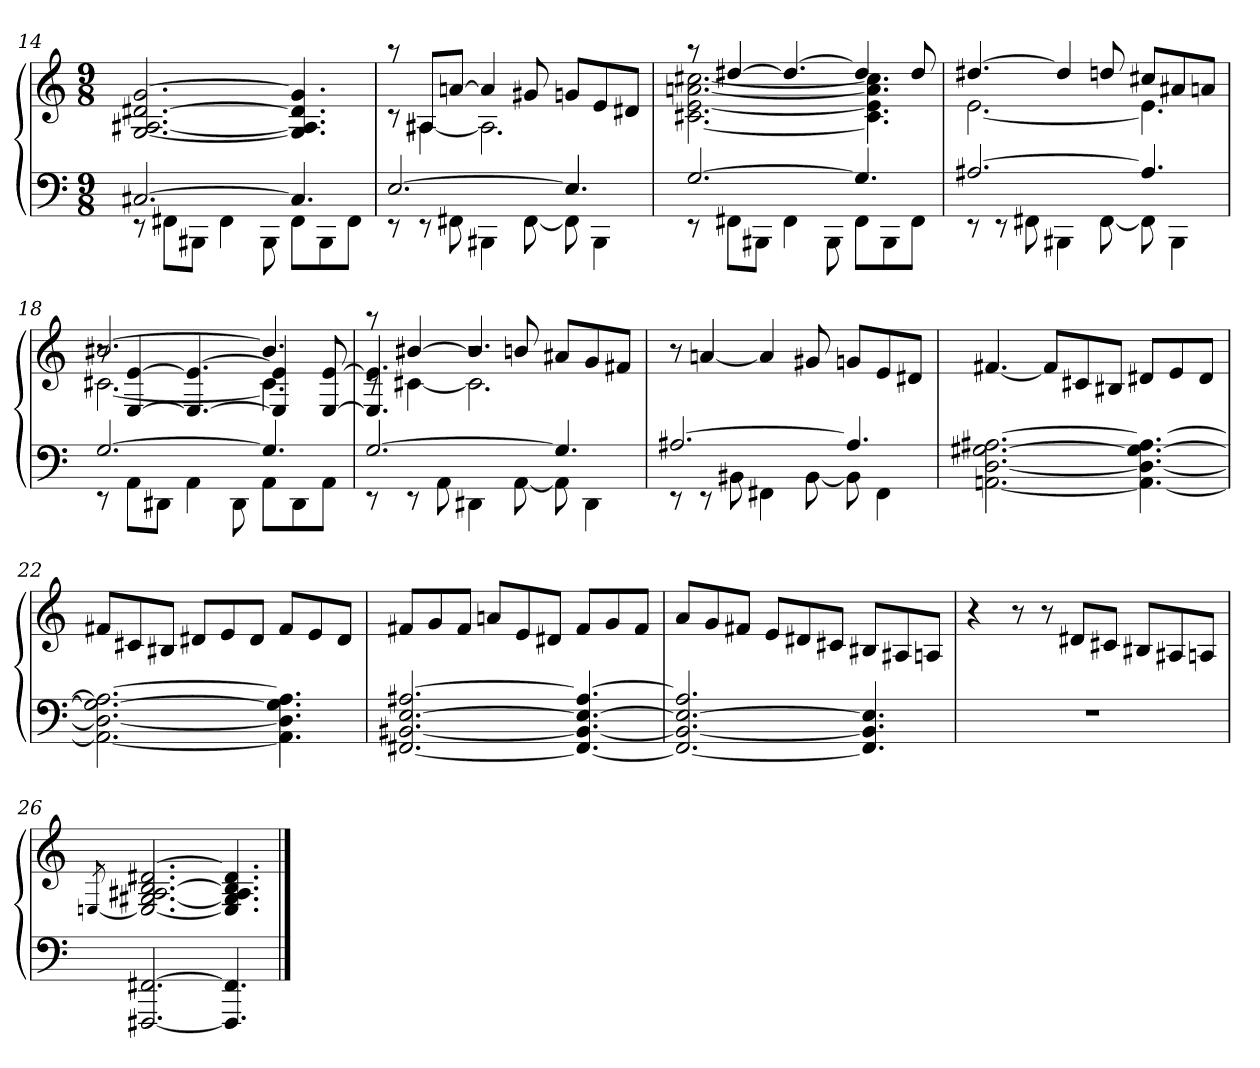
**kern	**kern
*part1	*part1
*staff2	*staff1
*clefF4	*clefG2
*k[]	*k[]
*M9/8	*M9/8
=14	=14
*^	*
[2.C#X	8rEE	[2.G [2.A#X [2.d#X [2.g
.	8FF#XL	.
.	8BBB#XJ	.
.	4FF#	.
.	8BBB#	.
4.C#]	8FF#L	4.G] 4.A#] 4.d#] 4.g]
.	8BBB#	.
.	8FF#J	.
=15	=15	=15
*	*	*^
[2.E	8rEE	8raa	8rc
.	8rEE	8A#XL	[4A#X
.	8FF#X	[8anJ	.
.	4BBB#X	4a]	2.A#]
.	[8FF#	8g#X	.
4.E]	8FF#]	8gnL	.
.	4BBB#	8e	.
.	.	8d#XJ	.
=16	=16	=16	=16
[2.G	8rEE	8raa	[2.c#X [2.e [2.an [2.cc#X
.	8FF#XL	[4dd#X	.
.	8BBB#XJ	.	.
.	4FF#	4.dd#_	.
.	8BBB#	.	.
4.G]	8FF#L	4dd#]	4.c#] 4.e] 4.a] 4.cc#]
.	8BBB#	.	.
.	8FF#J	8dd#	.
=17	=17	=17	=17
[2.A#X	8rEE	[4.dd#X	[2.e
.	8rEE	.	.
.	8FF#X	.	.
.	4BBB#X	4dd#]	.
.	[8FF#	8ddn	.
4.A#]	8FF#]	8cc#XL	4.e]
.	4BBB#	8a#X	.
.	.	8anJ	.
=18	=18	=18	=18
*	*	*	*^
[2.G	8rEE	[2.b#X	[2.c#X	8r
.	8AAL	.	.	[4E/ [4e/
.	8DD#XJ	.	.	.
.	4AA	.	.	4.E_/ 4.e_/
.	8DD#	.	.	.
4.G]	8AAL	4.b#]	4.c#]	4E]/ 4e]/
.	8DD#	.	.	.
.	8AAJ	.	.	[8E/ [8e/
=19	=19	=19	=19	=19
[2.G	8rEE	8raa	8rc	4.E]/ 4.e]/
.	8rEE	[4b#X	[4c#X	.
.	8AA	.	.	.
.	4DD#X	4b#]	2.c#]	2.r
.	[8AA	8bn	.	.
4.G]	8AA]	8a#XL	.	.
.	4DD#	8g	.	.
.	.	8f#XJ	.	.
*	*	*v	*v	*v
=20	=20	=20
[2.A#X	8rEE	8r
.	8rEE	[4an
.	8BB#X	.
.	4FF#X	4a]
.	[8BB#	8g#X
4.A#]	8BB#]	8gnL
.	4FF#	8e
.	.	8d#XJ
*v	*v	*
=21	=21
[2.AAn [2.D [2.G#X [2.A#X	[4.f#X
.	8f#L]
.	8c#X
.	8B#XJ
4.AA_ 4.D_ 4.G#_ 4.A#_	8d#XL
.	8e
.	8d#J
=22	=22
2.AA_ 2.D_ 2.G#_ 2.A#_	8f#XL
.	8c#X
.	8B#XJ
.	8d#XL
.	8e
.	8d#J
4.AA] 4.D] 4.G#] 4.A#]	8f#L
.	8e
.	8d#J
=23	=23
[2.FF#X [2.BB#X [2.E [2.A#X	8f#XL
.	8g
.	8f#J
.	8anL
.	8e
.	8d#XJ
4.FF#_ 4.BB#_ 4.E_ 4.A#_	8f#L
.	8g
.	8f#J
=24	=24
2.FF#_ 2.BB#_ 2.E_ 2.A#]	8aL
.	8g
.	8f#XJ
.	8eL
.	8d#X
.	8c#XJ
4.FF#] 4.BB#] 4.E]	8B#XL
.	8A#X
.	8AnJ
=25	=25
8%9r	4r
.	8r
.	8r
.	8d#XL
.	8c#XJ
.	8B#XL
.	8A#X
.	8AnJ
=26	=26
.	[8qEn/
[2.FFF#X [2.FF#X	2.E_ [2.G#X 2.A#X [2.B [2.d#X
4.FFF#] 4.FF#]	4.E] 4.G#] 4.A# 4.B] 4.d#]
==	==
*-	*-
